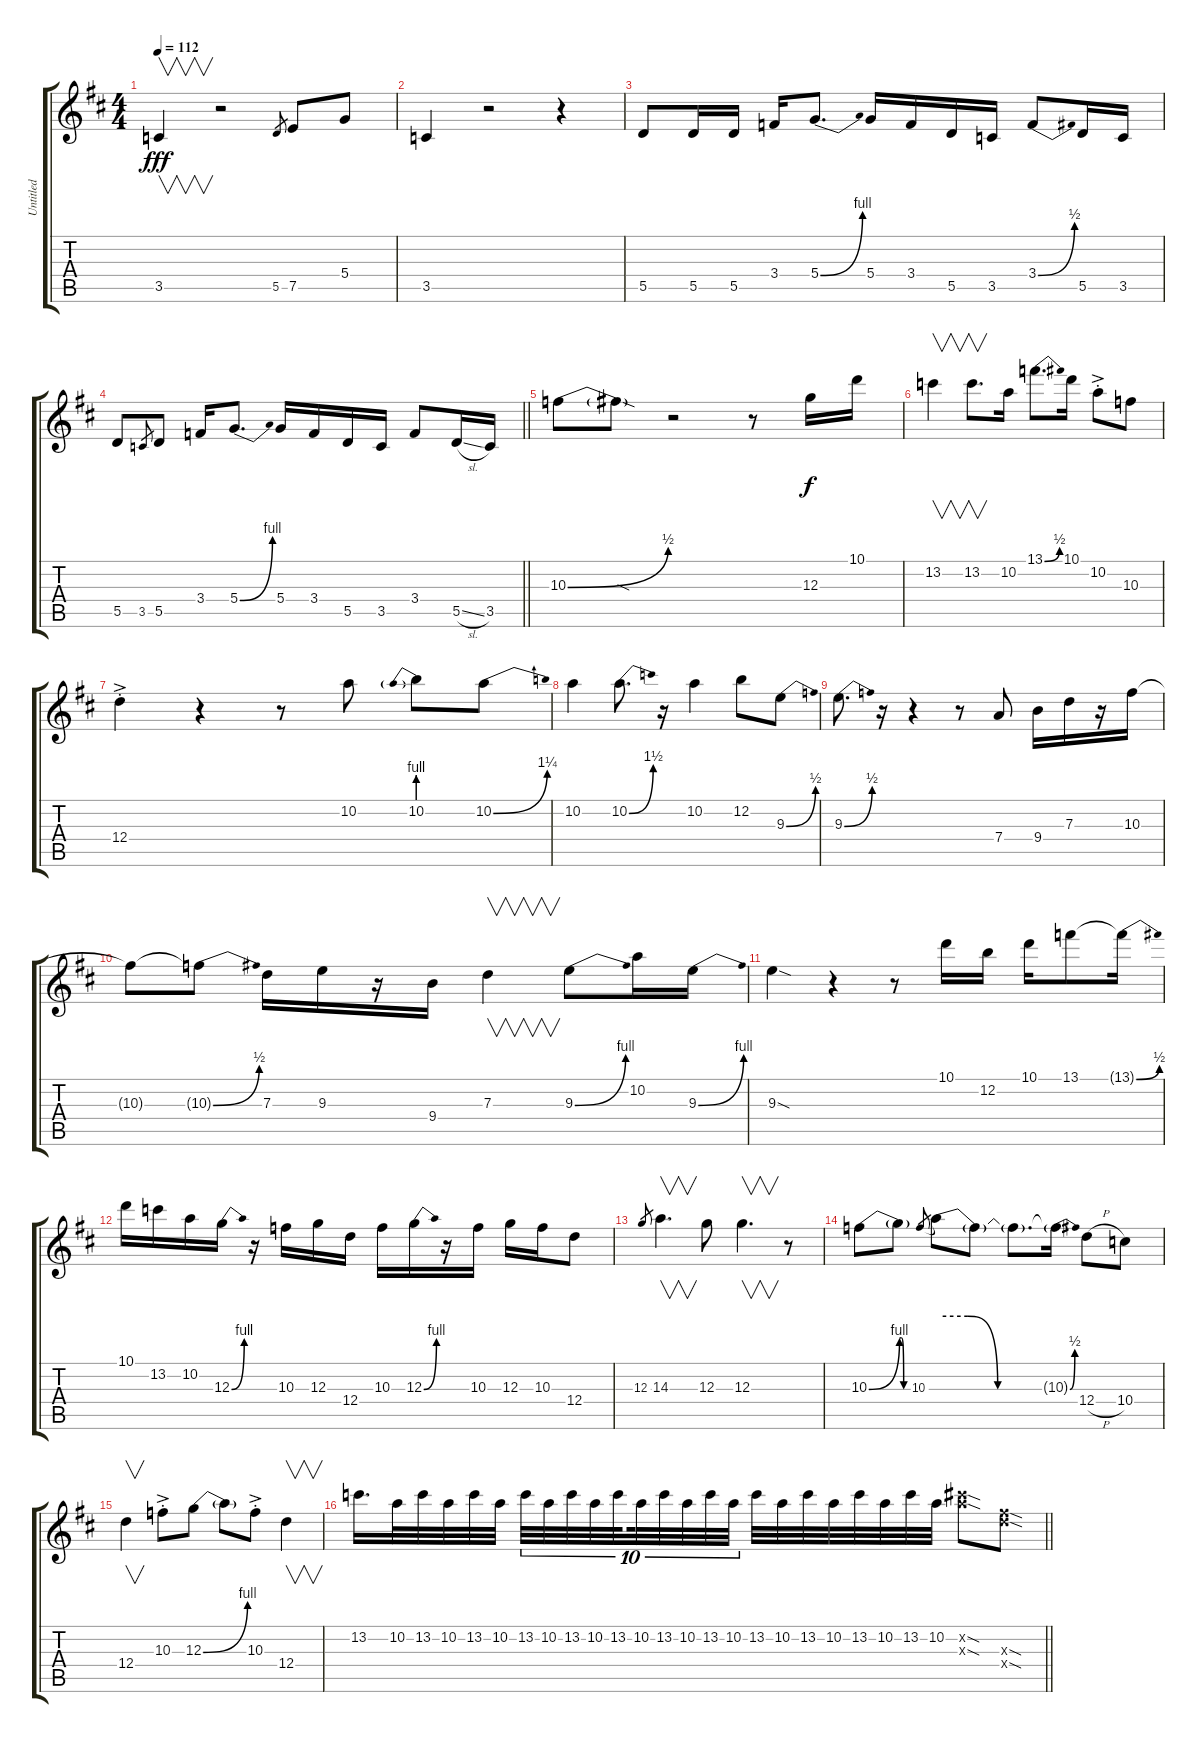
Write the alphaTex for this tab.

\track ("Untitled" "Untitled") {instrument distortionguitar}
\staff {score tabs}
\tuning (E4 B3 G3 D3 A2 E2) {hide}
\ts (4 4)
\tempo 112
\clef g2
\ks d
3.5.4{v dy fff} r.2 5.5.8{gr} 7.5.8 5.4.8 |
3.5.4 r.2 r.4 |
5.5.8 5.5.16 5.5.16 3.4.16 5.4{be (bend 0 0 60 4)}.8{d} 5.4.16 3.4.16 5.5.16 3.5.16 3.4{be (bend 0 0 60 2)}.8 5.5.16 3.5.16 |
\barLineRight lightlight
5.5.8 3.5.8{gr} 5.5.8 3.4.16 5.4{be (bend 0 0 60 4)}.8{d} 5.4.16 3.4.16 5.5.16 3.5.16 3.4.8 5.5{sl}.16 3.5.16 |
\section ("" "")
10.3{be (bend 0 0 60 2)}.8 10.3{sod t}.8 r.2 r.8 12.3.16{dy f} 10.1.16 |
13.2.4{v} 13.2.8{v d} 10.2.16 13.1{be (bend 0 0 60 2)}.8{d} 10.1.16 10.2{ac st}.8 10.3.8 |
12.4{ac st}.4 r.4 r.8 10.2.8 10.2{be (prebend 0 4 60 4)}.8 10.2{be (bend 0 0 60 5)}.8 |
10.2.4 10.2{be (bend 0 0 60 6)}.8{d} r.16 10.2.4 12.2.8 9.3{be (bend 0 0 60 2)}.8 |
9.3{be (bend 0 0 60 2)}.8{d} r.16 r.4 r.8 7.4.8 9.4.16 7.3.16 r.16 10.3.16 |
10.3{t}.8 10.3{be (bend 0 0 60 2) t}.8 7.3.16 9.3.16 r.16 9.4.16 7.3.4{v} 9.3{be (bend 0 0 60 4)}.8 10.2.16 9.3{be (bend 0 0 60 4)}.16 |
9.3{sod}.4 r.4 r.8 10.1.16 12.2.16 10.1.16 13.1.8 13.1{be (bend 0 0 60 2) t}.16 |
10.1.16 13.2.16 10.2.16 12.3{be (bend 0 0 60 4)}.16 r.16 10.3.16 12.3.16 12.4.16 10.3.16 12.3{be (bend 0 0 60 4)}.16 r.16 10.3.16 12.3.16 10.3.16 12.4.8 |
12.3.8{gr} 14.3.4{v d} 12.3.8 12.3.4{v d} r.8 |
10.3{be (bend 0 0 60 4)}.8 10.3{be (custom 0 4 15 4 30 0 60 0) t}.8 10.3.8{gr} 10.3{be (custom 0 8 15 8 30 0 60 0) t}.8 10.3{t}.8 10.3{t}.8{d} 10.3{be (bend 0 0 60 2) t}.16 12.4{h}.8 10.4.8 |
12.4.4{v} 10.3{ac st}.8 12.3{be (bend 0 0 60 4)}.8 12.3{t}.8 10.3{ac st}.8 12.4.4{v} |
\barLineRight lightlight
13.2.16{d} 10.2.32 13.2.32 10.2.32 13.2.32 10.2.32 13.2.32{tu (10 8)} 10.2.32{tu (10 8)} 13.2.32{tu (10 8)} 10.2.32{tu (10 8)} 13.2.32{tu (10 8) beam splitsecondary} 10.2.32{tu (10 8)} 13.2.32{tu (10 8)} 10.2.32{tu (10 8)} 13.2.32{tu (10 8)} 10.2.32{tu (10 8)} 13.2.32 10.2.32 13.2.32 10.2.32 13.2.32 10.2.32 13.2.32 10.2.32 (14.2{sod x} 14.3{sod x}).8 (11.3{sod x} 12.4{sod x}).8
